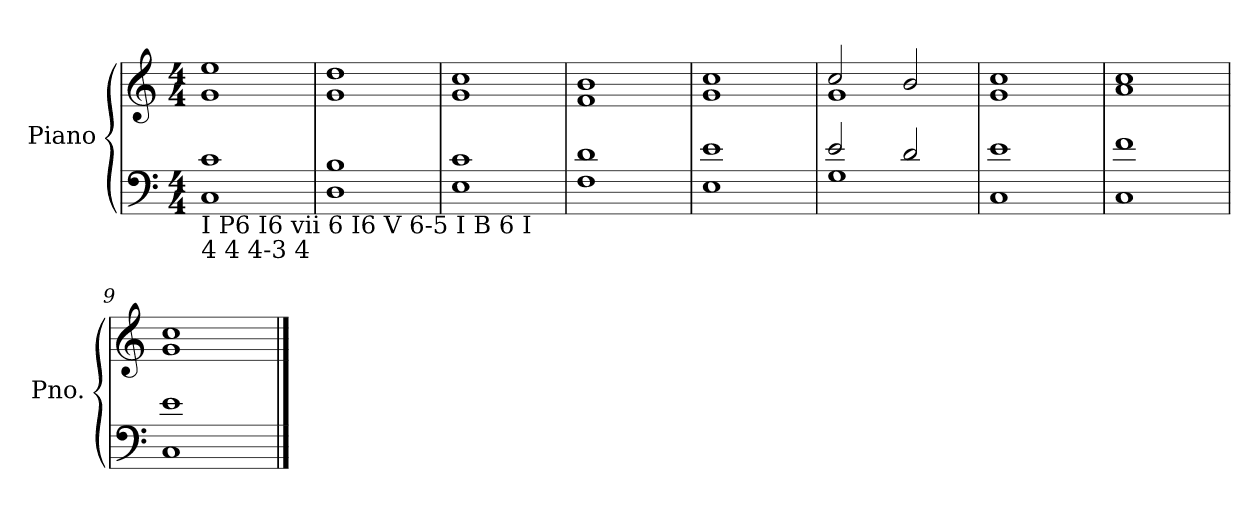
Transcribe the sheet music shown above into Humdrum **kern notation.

**kern	**kern
*part1	*part1
*staff2	*staff1
*I"Piano	*
*I'Pno.	*
*clefF4	*clefG2
*k[]	*k[]
*M4/4	*M4/4
=1	=1
*^	*^
!LO:TX:b:t=I              P6              I6             vii 6            I6              V 6-5             I               B 6            I	!	!	!
!LO:TX:b:t=4                                    4                                4-3                                 4	!	!	!
1c	1C	1ee	1g
=2	=2	=2	=2
1B	1D	1dd	1g
=3	=3	=3	=3
1c	1E	1cc	1g
=4	=4	=4	=4
1d	1F	1b	1f
=5	=5	=5	=5
1e	1E	1cc	1g
=6	=6	=6	=6
2e/	1G	2cc/	1g
2d/	.	2b/	.
=7	=7	=7	=7
1e	1C	1cc	1g
=8	=8	=8	=8
1f	1C	1cc	1a
=9	=9	=9	=9
1e	1C	1cc	1g
*v	*v	*	*
*	*v	*v
==	==
*-	*-
